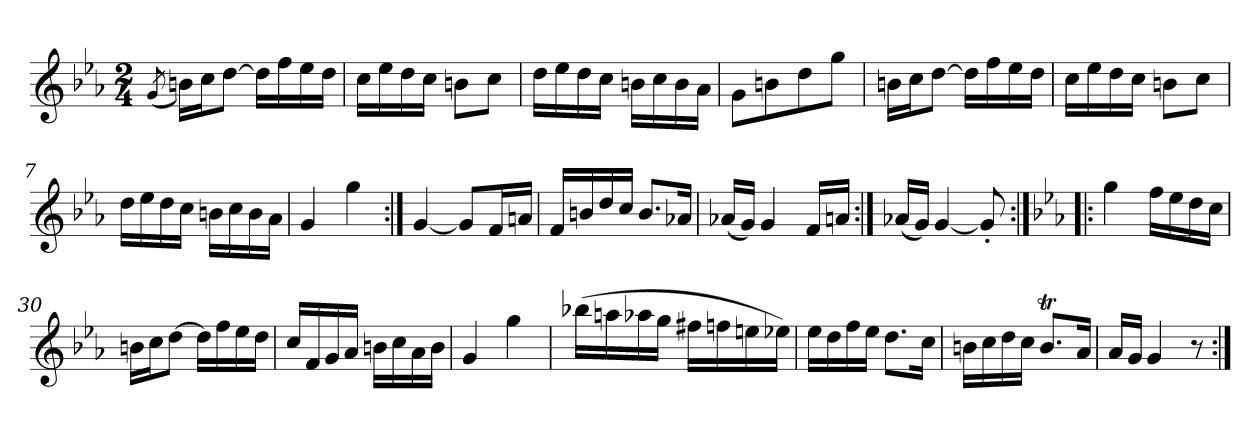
**kern
*part1
*staff1
*clefG2
*k[b-e-a-]
*M2/4
=1
(8qg/
16bnLL)
16ccJ
[8ddJ
16ddLL]
16ff
16ee-
16ddJJ
=2
16ccLL
16ee-
16dd
16ccJJ
8bnL
8ccJ
=3
16ddLL
16ee-
16dd
16ccJJ
16bnLL
16cc
16b
16a-JJ
=4
8gL
8bn
8dd
8ggJ
=5
16bnLL
16ccJ
[8ddJ
16ddLL]
16ff
16ee-
16ddJJ
=6
16ccLL
16ee-
16dd
16ccJJ
8bnL
8ccJ
=7
16ddLL
16ee-
16dd
16ccJJ
16bnLL
16cc
16b
16a-JJ
=8
4g
4gg
=9:|!
[4g
8gL]
16fL
16anJJ
=16
16fLL
16bn
16dd
16ccJJ
8.bL
16a-XJk
=17
(16a-XLL
16gJJ)
4g
16fLL
16anJJ
=18:|!
(16a-XLL
16gJJ)
[4g
8g']
=29:|!|:
*k[b-e-a-]
4gg
16ffLL
16ee-
16dd
16ccJJ
=30
16bnLL
16ccJ
[8ddJ
16ddLL]
16ff
16ee-
16ddJJ
=31
16ccLL
16f
16g
16a-JJ
16bnLL
16cc
16a-
16bJJ
=32
4g
4gg
=33
(16bb-XLL
16aan
16aa-X
16ggJJ
16ff#XLL
16ffn
16een
16ee-XJJ)
=34
16ee-LL
16dd
16ff
16ee-JJ
8.ddL
16ccJk
=35
16bnLL
16cc
16dd
16ccJJ
8.btL
16a-Jk
=36
16a-LL
16gJJ
4g
8r
=:|!
*-
